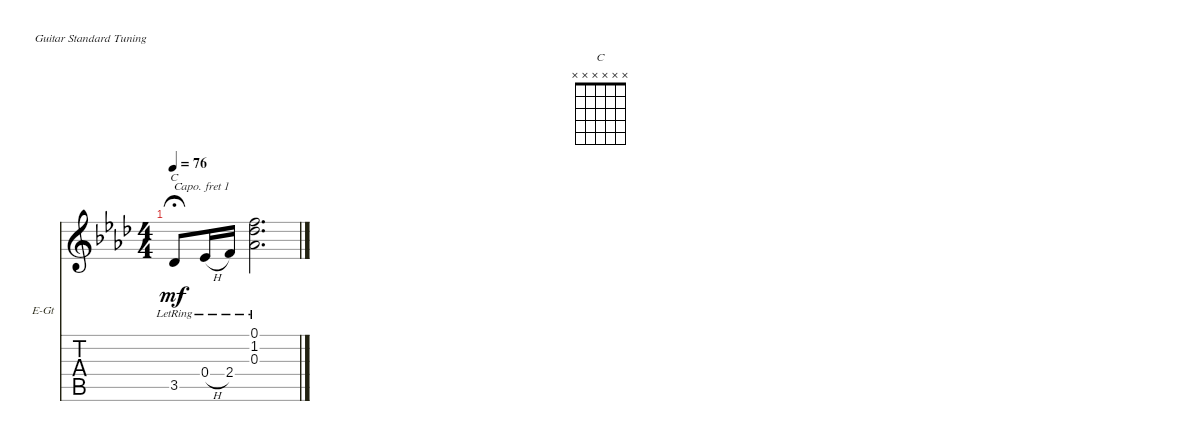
\defaultSystemsLayout 4
\bracketExtendMode nobrackets
\firstSystemTrackNameOrientation horizontal
\otherSystemsTrackNameOrientation horizontal
\track ("Acoustic guitar" "E-Gt") {instrument electricguitarjazz}
\staff {score tabs}
\capo 1
\tuning (E4 B3 G3 D3 A2 E2)
\chord ("C" x x x x x x)
\ts (4 4)
\tempo 76
\clef g2
\ks ab
3.5{lr}.8{ch "C" dy mf fermata (medium 0.48)} 0.4{h lr}.16 2.4{lr}.16 (0.3{lr} 1.2{lr} 0.1{lr}).2{d}
